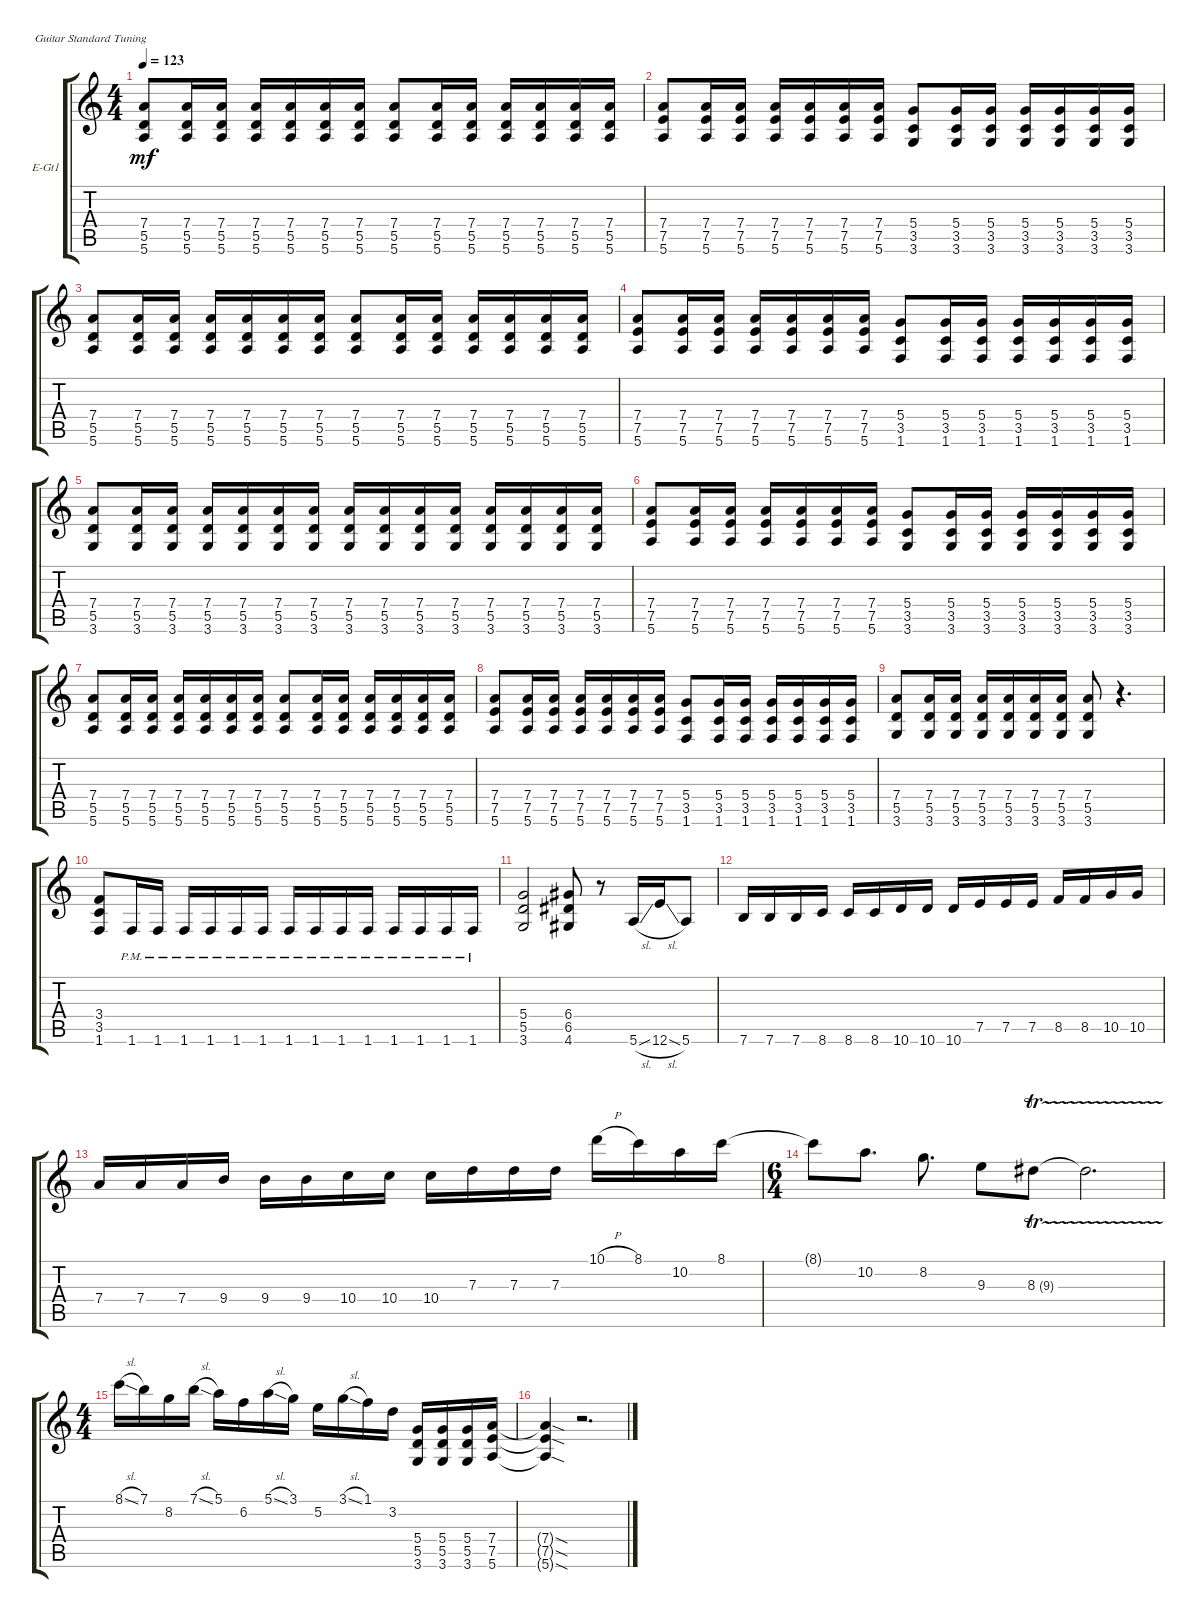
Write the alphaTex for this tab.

\defaultSystemsLayout 4
\bracketExtendMode groupsimilarinstruments
\firstSystemTrackNameOrientation horizontal
\otherSystemsTrackNameOrientation horizontal
\track ("Guitar 1" "E-Gt1") {instrument distortionguitar}
\staff {score tabs}
\tuning (E4 B3 G3 D3 A2 E2)
\ts (4 4)
\tempo 123
\clef g2
\ks c
(5.6 5.5 7.4).8{dy mf} (5.6 5.5 7.4).16 (5.6 5.5 7.4).16 (5.6 5.5 7.4).16 (5.6 5.5 7.4).16 (5.6 5.5 7.4).16 (5.6 5.5 7.4).16 (5.6 5.5 7.4).8 (5.6 5.5 7.4).16 (5.6 5.5 7.4).16 (5.6 5.5 7.4).16 (5.6 5.5 7.4).16 (5.6 5.5 7.4).16 (5.6 5.5 7.4).16 |
(5.6 7.5 7.4).8 (5.6 7.4 7.5).16 (5.6 7.4 7.5).16 (5.6 7.4 7.5).16 (5.6 7.5 7.4).16 (5.6 7.4 7.5).16 (5.6 7.4 7.5).16 (3.5 5.4 3.6).8 (3.5 5.4 3.6).16 (3.5 5.4 3.6).16 (3.5 5.4 3.6).16 (3.5 5.4 3.6).16 (3.5 5.4 3.6).16 (3.5 5.4 3.6).16 |
(5.6 5.5 7.4).8 (5.6 5.5 7.4).16 (5.6 5.5 7.4).16 (5.6 5.5 7.4).16 (5.6 5.5 7.4).16 (5.6 5.5 7.4).16 (5.6 5.5 7.4).16 (5.6 5.5 7.4).8 (5.6 5.5 7.4).16 (5.6 5.5 7.4).16 (5.6 5.5 7.4).16 (5.6 5.5 7.4).16 (5.6 5.5 7.4).16 (5.6 5.5 7.4).16 |
(5.6 7.5 7.4).8 (5.6 7.4 7.5).16 (5.6 7.4 7.5).16 (5.6 7.4 7.5).16 (5.6 7.5 7.4).16 (5.6 7.4 7.5).16 (5.6 7.4 7.5).16 (3.5 5.4 1.6).8 (3.5 5.4 1.6).16 (3.5 5.4 1.6).16 (3.5 5.4 1.6).16 (3.5 5.4 1.6).16 (3.5 5.4 1.6).16 (3.5 5.4 1.6).16 |
(3.6 5.5 7.4).8 (3.6 5.5 7.4).16 (3.6 5.5 7.4).16 (3.6 5.5 7.4).16 (3.6 5.5 7.4).16 (3.6 5.5 7.4).16 (3.6 5.5 7.4).16 (3.6 5.5 7.4).16 (3.6 5.5 7.4).16 (3.6 5.5 7.4).16 (3.6 5.5 7.4).16 (3.6 5.5 7.4).16 (3.6 5.5 7.4).16 (3.6 5.5 7.4).16 (3.6 5.5 7.4).16 |
(5.6 7.5 7.4).8 (5.6 7.4 7.5).16 (5.6 7.4 7.5).16 (5.6 7.4 7.5).16 (5.6 7.5 7.4).16 (5.6 7.4 7.5).16 (5.6 7.4 7.5).16 (3.5 5.4 3.6).8 (3.5 5.4 3.6).16 (3.5 5.4 3.6).16 (3.5 5.4 3.6).16 (3.5 5.4 3.6).16 (3.5 5.4 3.6).16 (3.5 5.4 3.6).16 |
(5.6 5.5 7.4).8 (5.6 5.5 7.4).16 (5.6 5.5 7.4).16 (5.6 5.5 7.4).16 (5.6 5.5 7.4).16 (5.6 5.5 7.4).16 (5.6 5.5 7.4).16 (5.6 5.5 7.4).8 (5.6 5.5 7.4).16 (5.6 5.5 7.4).16 (5.6 5.5 7.4).16 (5.6 5.5 7.4).16 (5.6 5.5 7.4).16 (5.6 5.5 7.4).16 |
(5.6 7.5 7.4).8 (5.6 7.4 7.5).16 (5.6 7.4 7.5).16 (5.6 7.4 7.5).16 (5.6 7.5 7.4).16 (5.6 7.4 7.5).16 (5.6 7.4 7.5).16 (3.5 5.4 1.6).8 (3.5 5.4 1.6).16 (3.5 5.4 1.6).16 (3.5 5.4 1.6).16 (3.5 5.4 1.6).16 (3.5 5.4 1.6).16 (3.5 5.4 1.6).16 |
(3.6 5.5 7.4).8 (3.6 5.5 7.4).16 (3.6 5.5 7.4).16 (3.6 5.5 7.4).16 (3.6 5.5 7.4).16 (3.6 5.5 7.4).16 (3.6 5.5 7.4).16 (3.6 5.5 7.4).8 r.4{d} |
(1.6 3.5 3.4).8 1.6{pm}.16 1.6{pm}.16 1.6{pm}.16 1.6{pm}.16 1.6{pm}.16 1.6{pm}.16 1.6{pm}.16 1.6{pm}.16 1.6{pm}.16 1.6{pm}.16 1.6{pm}.16 1.6{pm}.16 1.6{pm}.16 1.6{pm}.16 |
(3.6 5.5 5.4).2 (4.6 6.5 6.4).8 r.8 5.6{sl}.16 12.6{sl}.16 5.6.8 |
7.6.16 7.6.16 7.6.16 8.6.16 8.6.16 8.6.16 10.6.16 10.6.16 10.6.16 7.5.16 7.5.16 7.5.16 8.5.16 8.5.16 10.5.16 10.5.16 |
7.4.16 7.4.16 7.4.16 9.4.16 9.4.16 9.4.16 10.4.16 10.4.16 10.4.16 7.3.16 7.3.16 7.3.16 10.1{h}.16 8.1.16 10.2.16 8.1.16 |
\ts (6 4)
8.1{t}.8 10.2.8{d} 8.2.8{d} 9.3.8 8.3{tr (9 16)}.8 8.3{tr (9 16) t}.2{d} |
\ts (4 4)
8.1{sl}.16 7.1.16 8.2.16 7.1{sl}.16 5.1.16 6.2.16 5.1{sl}.16 3.1.16 5.2.16 3.1{sl}.16 1.1.16 3.2.16 (3.6 5.5 5.4).16 (3.6 5.5 5.4).16 (3.6 5.5 5.4).16 (5.6 7.5 7.4).16 |
(5.6{sod t} 7.5{sod t} 7.4{sod t}).4 r.2{d}
